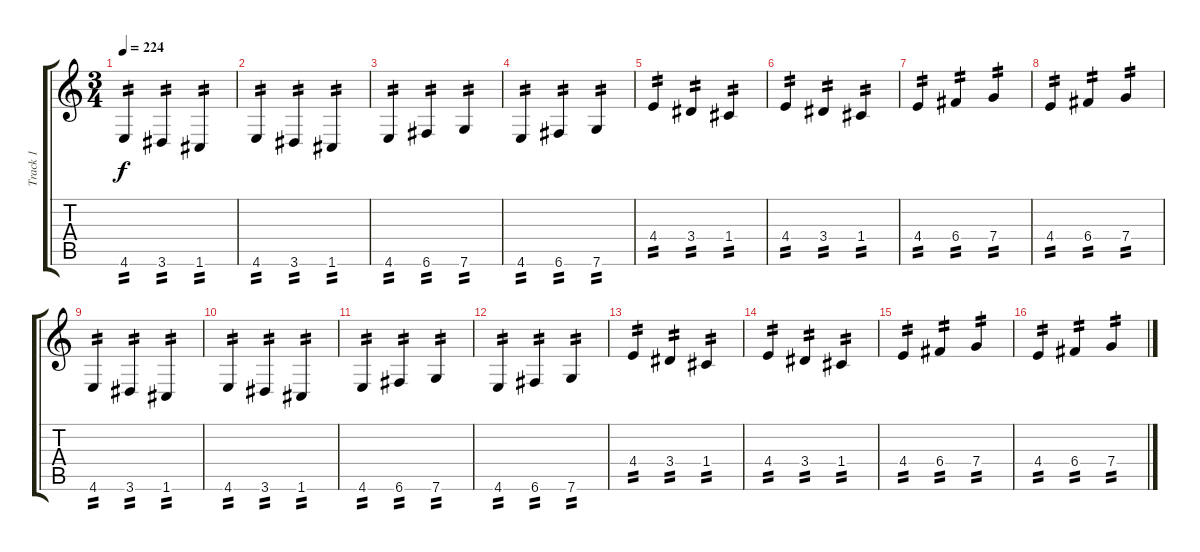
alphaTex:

\track ("Track 1" "Track 1") {instrument distortionguitar}
\staff {score tabs}
\tuning (D4 A3 F3 C3 G2 C2) {hide}
\ts (3 4)
\tempo 224
\clef g2
\ks c
4.6.4{tp 2 dy f} 3.6.4{tp 2} 1.6.4{tp 2} |
4.6.4{tp 2} 3.6.4{tp 2} 1.6.4{tp 2} |
4.6.4{tp 2} 6.6.4{tp 2} 7.6.4{tp 2} |
4.6.4{tp 2} 6.6.4{tp 2} 7.6.4{tp 2} |
4.4.4{tp 2} 3.4.4{tp 2} 1.4.4{tp 2} |
4.4.4{tp 2} 3.4.4{tp 2} 1.4.4{tp 2} |
4.4.4{tp 2} 6.4.4{tp 2} 7.4.4{tp 2} |
4.4.4{tp 2} 6.4.4{tp 2} 7.4.4{tp 2} |
4.6.4{tp 2} 3.6.4{tp 2} 1.6.4{tp 2} |
4.6.4{tp 2} 3.6.4{tp 2} 1.6.4{tp 2} |
4.6.4{tp 2} 6.6.4{tp 2} 7.6.4{tp 2} |
4.6.4{tp 2} 6.6.4{tp 2} 7.6.4{tp 2} |
4.4.4{tp 2} 3.4.4{tp 2} 1.4.4{tp 2} |
4.4.4{tp 2} 3.4.4{tp 2} 1.4.4{tp 2} |
4.4.4{tp 2} 6.4.4{tp 2} 7.4.4{tp 2} |
4.4.4{tp 2} 6.4.4{tp 2} 7.4.4{tp 2}
